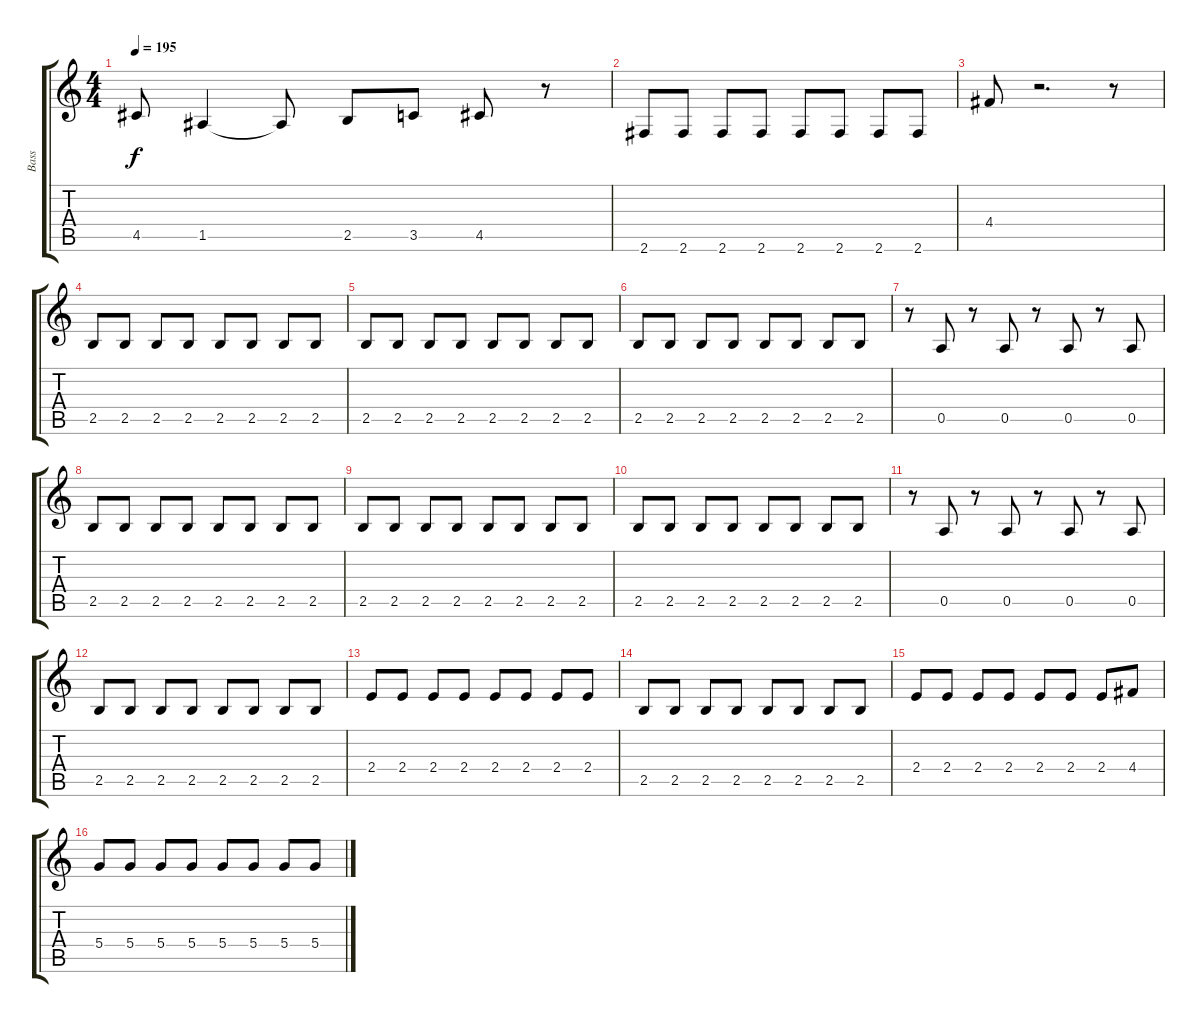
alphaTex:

\track ("Bass" "Bass") {instrument electricbasspick}
\staff {score tabs}
\tuning (E4 B3 G3 D3 A2 E2) {hide}
\ts (4 4)
\tempo 195
\clef g2
\ks c
4.5{t}.8{dy f} 1.5.4 1.5{t}.8 2.5.8 3.5.8 4.5.8 r.8 |
2.6.8 2.6.8 2.6.8 2.6.8 2.6.8 2.6.8 2.6.8 2.6.8 |
4.4.8 r.2{d} r.8 |
2.5.8 2.5.8 2.5.8 2.5.8 2.5.8 2.5.8 2.5.8 2.5.8 |
2.5.8 2.5.8 2.5.8 2.5.8 2.5.8 2.5.8 2.5.8 2.5.8 |
2.5.8 2.5.8 2.5.8 2.5.8 2.5.8 2.5.8 2.5.8 2.5.8 |
r.8 0.5.8 r.8 0.5.8 r.8 0.5.8 r.8 0.5.8 |
2.5.8 2.5.8 2.5.8 2.5.8 2.5.8 2.5.8 2.5.8 2.5.8 |
2.5.8 2.5.8 2.5.8 2.5.8 2.5.8 2.5.8 2.5.8 2.5.8 |
2.5.8 2.5.8 2.5.8 2.5.8 2.5.8 2.5.8 2.5.8 2.5.8 |
r.8 0.5.8 r.8 0.5.8 r.8 0.5.8 r.8 0.5.8 |
2.5.8 2.5.8 2.5.8 2.5.8 2.5.8 2.5.8 2.5.8 2.5.8 |
2.4.8 2.4.8 2.4.8 2.4.8 2.4.8 2.4.8 2.4.8 2.4.8 |
2.5.8 2.5.8 2.5.8 2.5.8 2.5.8 2.5.8 2.5.8 2.5.8 |
2.4.8 2.4.8 2.4.8 2.4.8 2.4.8 2.4.8 2.4.8 4.4.8 |
5.4.8 5.4.8 5.4.8 5.4.8 5.4.8 5.4.8 5.4.8 5.4.8
